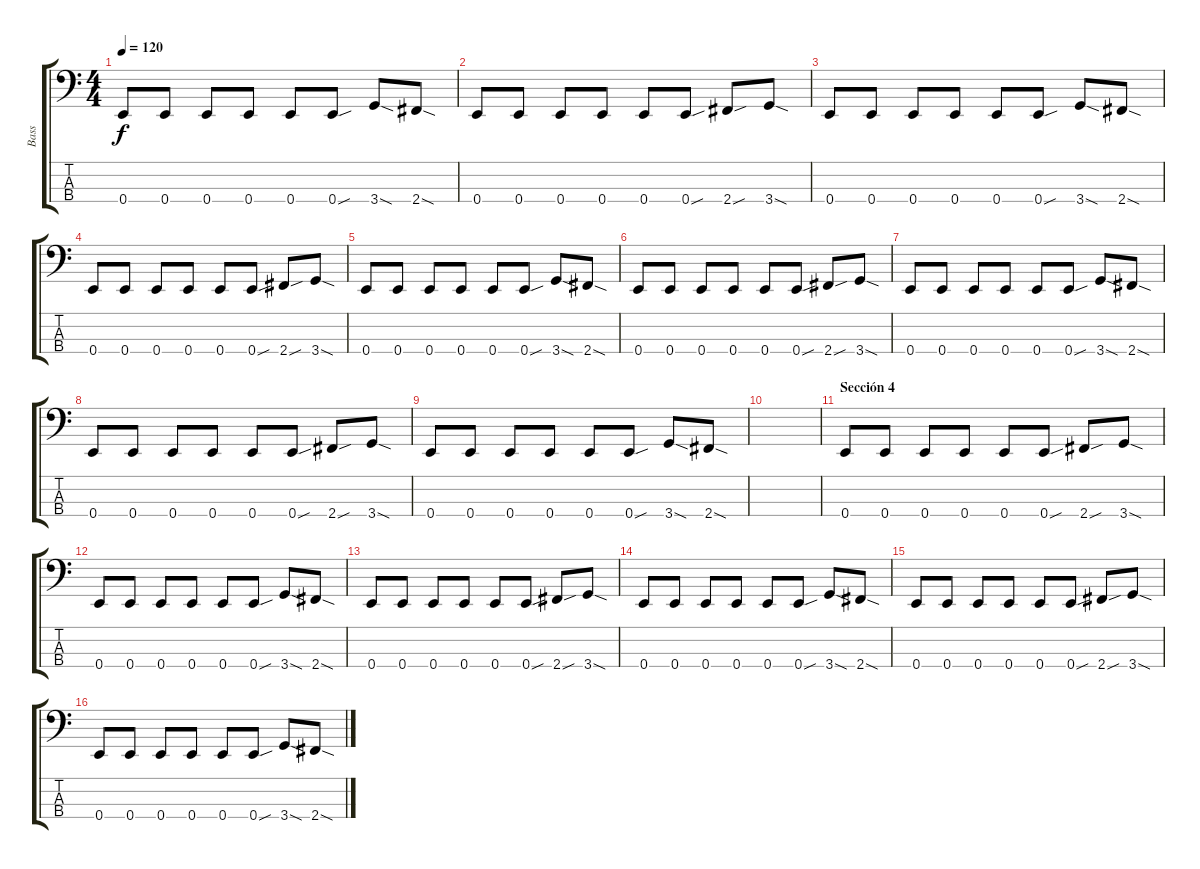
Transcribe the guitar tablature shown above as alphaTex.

\track ("Bass" "Bass") {instrument electricbasspick}
\staff {score tabs}
\tuning (G2 D2 A1 E1) {hide}
\ts (4 4)
\tempo 120
\clef f4
\ks c
0.4.8{dy f} 0.4.8 0.4.8 0.4.8 0.4.8 0.4{sou}.8 3.4{sod}.8 2.4{sod}.8 |
0.4.8 0.4.8 0.4.8 0.4.8 0.4.8 0.4{sou}.8 2.4{sou}.8 3.4{sod}.8 |
0.4.8 0.4.8 0.4.8 0.4.8 0.4.8 0.4{sou}.8 3.4{sod}.8 2.4{sod}.8 |
0.4.8 0.4.8 0.4.8 0.4.8 0.4.8 0.4{sou}.8 2.4{sou}.8 3.4{sod}.8 |
0.4.8 0.4.8 0.4.8 0.4.8 0.4.8 0.4{sou}.8 3.4{sod}.8 2.4{sod}.8 |
0.4.8 0.4.8 0.4.8 0.4.8 0.4.8 0.4{sou}.8 2.4{sou}.8 3.4{sod}.8 |
0.4.8 0.4.8 0.4.8 0.4.8 0.4.8 0.4{sou}.8 3.4{sod}.8 2.4{sod}.8 |
0.4.8 0.4.8 0.4.8 0.4.8 0.4.8 0.4{sou}.8 2.4{sou}.8 3.4{sod}.8 |
0.4.8 0.4.8 0.4.8 0.4.8 0.4.8 0.4{sou}.8 3.4{sod}.8 2.4{sod}.8 |
|
\section ("" "Sección 4")
0.4.8 0.4.8 0.4.8 0.4.8 0.4.8 0.4{sou}.8 2.4{sou}.8 3.4{sod}.8 |
0.4.8 0.4.8 0.4.8 0.4.8 0.4.8 0.4{sou}.8 3.4{sod}.8 2.4{sod}.8 |
0.4.8 0.4.8 0.4.8 0.4.8 0.4.8 0.4{sou}.8 2.4{sou}.8 3.4{sod}.8 |
0.4.8 0.4.8 0.4.8 0.4.8 0.4.8 0.4{sou}.8 3.4{sod}.8 2.4{sod}.8 |
0.4.8 0.4.8 0.4.8 0.4.8 0.4.8 0.4{sou}.8 2.4{sou}.8 3.4{sod}.8 |
0.4.8 0.4.8 0.4.8 0.4.8 0.4.8 0.4{sou}.8 3.4{sod}.8 2.4{sod}.8
